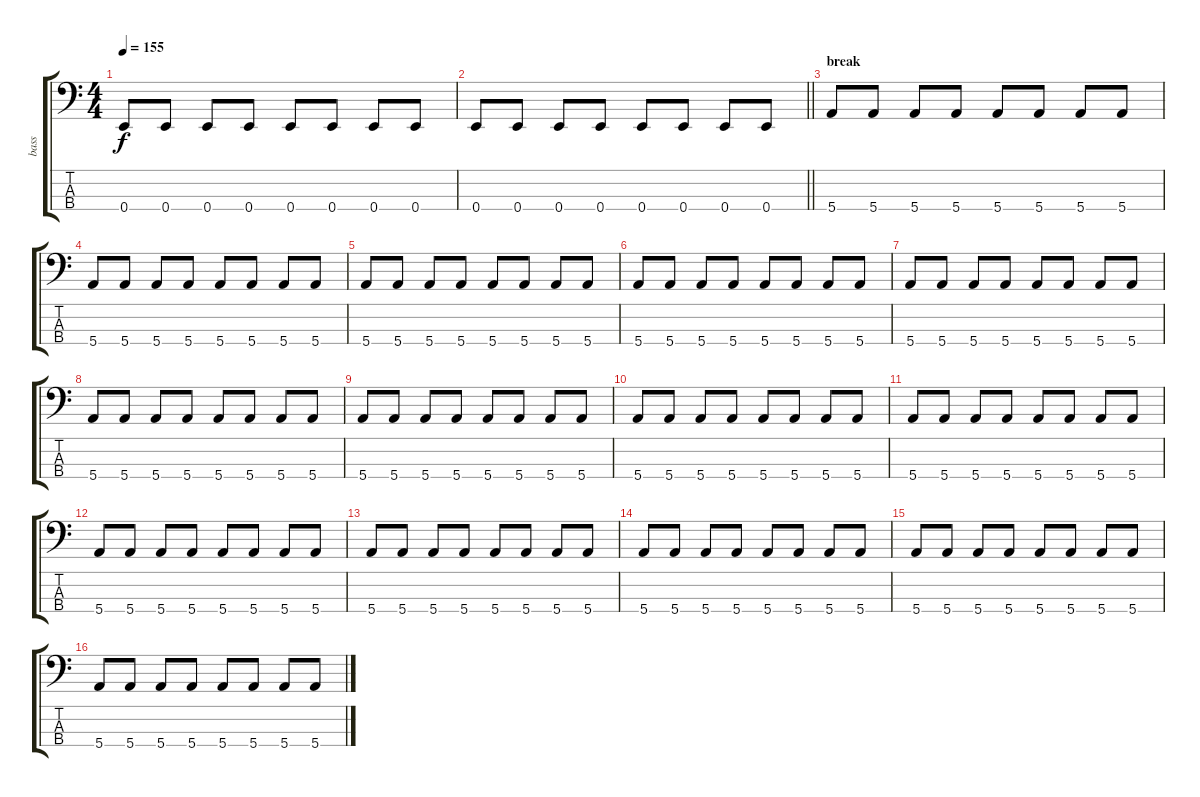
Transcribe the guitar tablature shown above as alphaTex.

\track ("bass" "bass") {instrument electricbassfinger}
\staff {score tabs}
\tuning (G2 D2 A1 E1) {hide}
\ts (4 4)
\tempo 155
\clef f4
\ks c
0.4.8{dy f} 0.4.8 0.4.8 0.4.8 0.4.8 0.4.8 0.4.8 0.4.8 |
\barLineRight lightlight
0.4.8 0.4.8 0.4.8 0.4.8 0.4.8 0.4.8 0.4.8 0.4.8 |
\section ("" "break")
5.4.8 5.4.8 5.4.8 5.4.8 5.4.8 5.4.8 5.4.8 5.4.8 |
5.4.8 5.4.8 5.4.8 5.4.8 5.4.8 5.4.8 5.4.8 5.4.8 |
5.4.8 5.4.8 5.4.8 5.4.8 5.4.8 5.4.8 5.4.8 5.4.8 |
5.4.8 5.4.8 5.4.8 5.4.8 5.4.8 5.4.8 5.4.8 5.4.8 |
5.4.8 5.4.8 5.4.8 5.4.8 5.4.8 5.4.8 5.4.8 5.4.8 |
5.4.8 5.4.8 5.4.8 5.4.8 5.4.8 5.4.8 5.4.8 5.4.8 |
5.4.8 5.4.8 5.4.8 5.4.8 5.4.8 5.4.8 5.4.8 5.4.8 |
5.4.8 5.4.8 5.4.8 5.4.8 5.4.8 5.4.8 5.4.8 5.4.8 |
5.4.8 5.4.8 5.4.8 5.4.8 5.4.8 5.4.8 5.4.8 5.4.8 |
5.4.8 5.4.8 5.4.8 5.4.8 5.4.8 5.4.8 5.4.8 5.4.8 |
5.4.8 5.4.8 5.4.8 5.4.8 5.4.8 5.4.8 5.4.8 5.4.8 |
5.4.8 5.4.8 5.4.8 5.4.8 5.4.8 5.4.8 5.4.8 5.4.8 |
5.4.8 5.4.8 5.4.8 5.4.8 5.4.8 5.4.8 5.4.8 5.4.8 |
5.4.8 5.4.8 5.4.8 5.4.8 5.4.8 5.4.8 5.4.8 5.4.8
